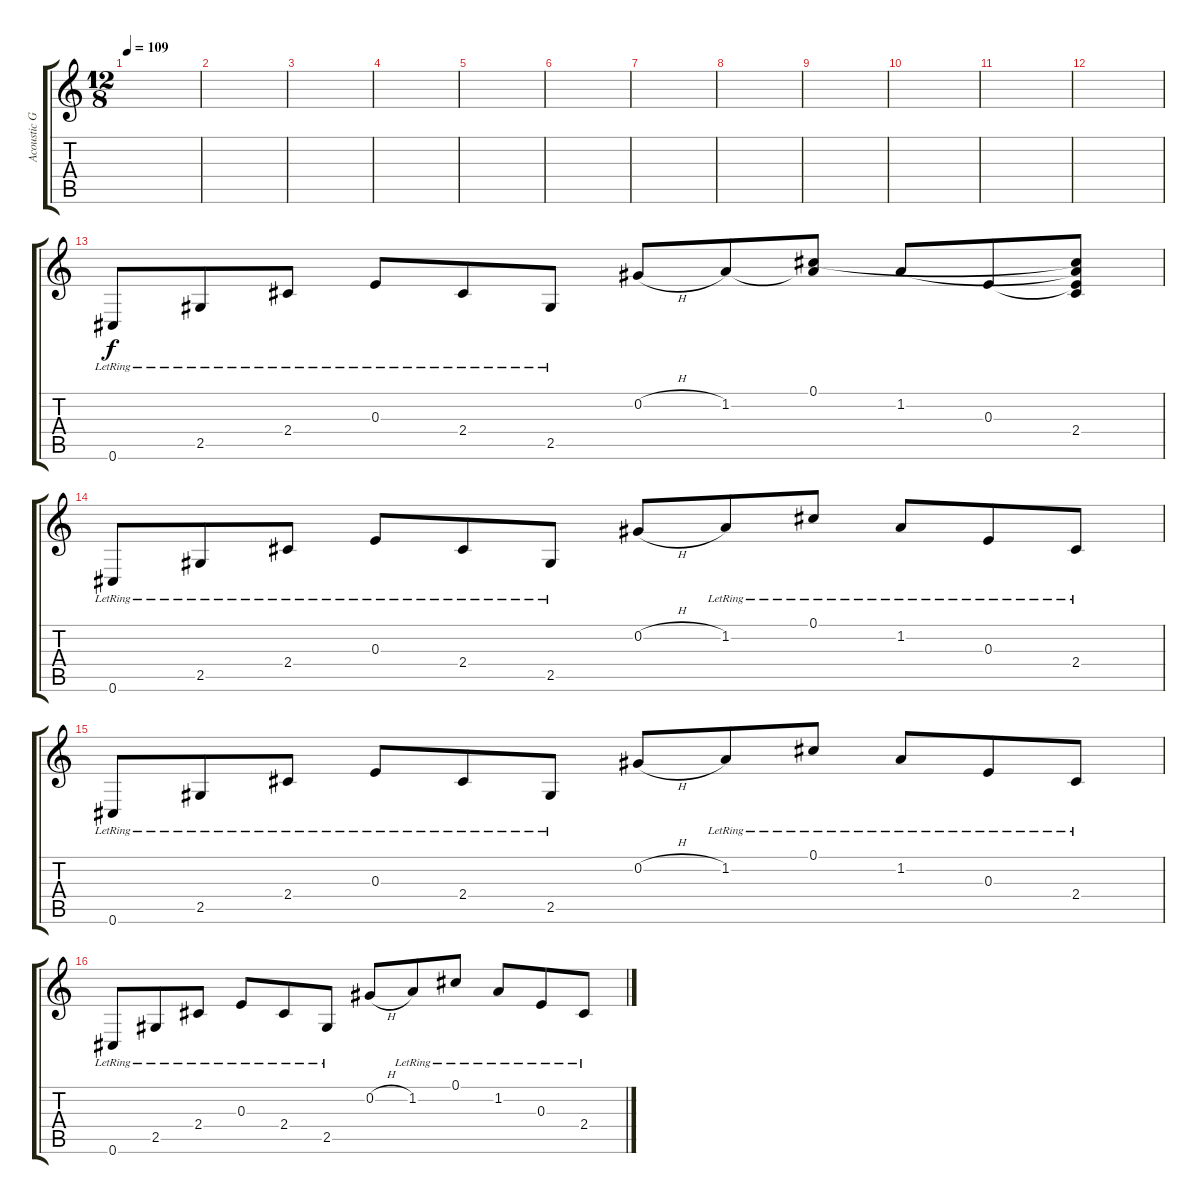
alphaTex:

\track ("Acoustic Guitar" "Acoustic G") {instrument acousticguitarsteel}
\staff {score tabs}
\tuning (Db4 Ab3 E3 B2 Gb2 Db2) {hide}
\ts (12 8)
\tempo 109
\clef g2
\ks c
|
|
|
|
|
|
|
|
|
|
|
|
0.6{lr}.8 2.5{lr}.8 2.4{lr}.8 0.3{lr}.8 2.4{lr}.8 2.5{lr}.8 0.2{h}.8 1.2.8 (0.1 1.2{t}).8 1.2.8 0.3.8 (0.1{t} 1.2{t} 0.3{t} 2.4).8 |
0.6{lr}.8 2.5{lr}.8 2.4{lr}.8 0.3{lr}.8 2.4{lr}.8 2.5{lr}.8 0.2{h}.8 1.2{lr}.8 0.1{lr}.8 1.2{lr}.8 0.3{lr}.8 2.4{lr}.8 |
0.6{lr}.8 2.5{lr}.8 2.4{lr}.8 0.3{lr}.8 2.4{lr}.8 2.5{lr}.8 0.2{h}.8 1.2{lr}.8 0.1{lr}.8 1.2{lr}.8 0.3{lr}.8 2.4{lr}.8 |
0.6{lr}.8 2.5{lr}.8 2.4{lr}.8 0.3{lr}.8 2.4{lr}.8 2.5{lr}.8 0.2{h}.8 1.2{lr}.8 0.1{lr}.8 1.2{lr}.8 0.3{lr}.8 2.4{lr}.8
